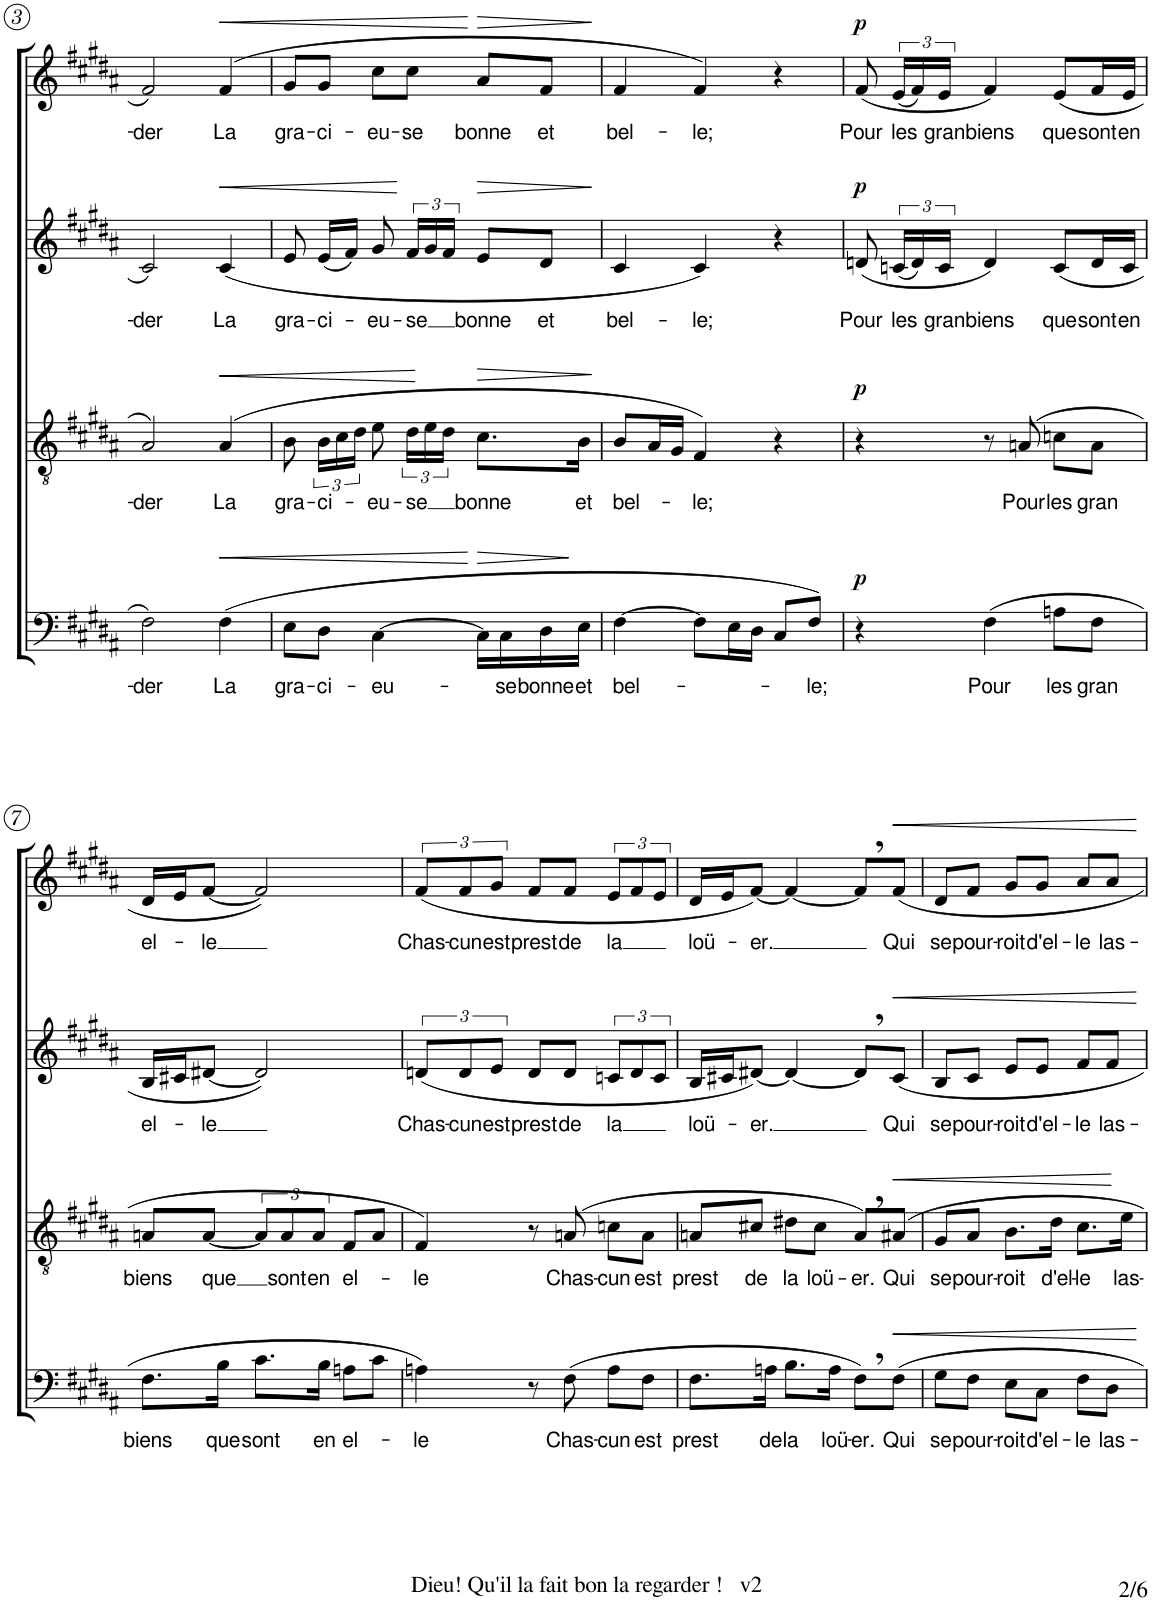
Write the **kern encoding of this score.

**kern	**text	**dynam	**kern	**text	**dynam	**kern	**text	**dynam	**kern	**text	**dynam
*part4	*part4	*part4	*part3	*part3	*part3	*part2	*part2	*part2	*part1	*part1	*part1
*staff4	*staff4	*staff4	*staff3	*staff3	*staff3	*staff2	*staff2	*staff2	*staff1	*staff1	*staff1
*I"Bass	*	*	*I"Tenor	*	*	*I"Alto	*	*	*I"Soprano	*	*
!!LO:PB:g=z
*clefF4	*	*	*clefGv2	*	*	*clefG2	*	*	*clefG2	*	*
*Trd7c12	*	*	*	*	*	*	*	*	*	*	*
*k[f#c#g#d#a#]	*	*	*k[f#c#g#d#a#]	*	*	*k[f#c#g#d#a#]	*	*	*k[f#c#g#d#a#]	*	*
*B:	*	*	*B:	*	*	*B:	*	*	*B:	*	*
*M3/4	*	*	*M3/4	*	*	*M3/4	*	*	*M3/4	*	*
=3	=3	=3	=3	=3	=3	=3	=3	=3	=3	=3	=3
!	!LO:LY:b	!	!	!LO:LY:b	!	!	!LO:LY:b	!	!	!LO:LY:b	!
2F#\	-der	.	2A#/	-der	.	2c#/	-der	.	2f#/	-der	.
!	!LO:LY:b	!LO:HP:b	!	!LO:LY:b	!LO:HP:b	!	!LO:LY:b	!LO:HP:b	!	!LO:LY:b	!LO:HP:b
(4F#\	La	<	(4A#/	La	<	(4c#/	La	<	(4f#/	La	<
=4	=4	=4	=4	=4	=4	=4	=4	=4	=4	=4	=4
!	!LO:LY:b	!	!	!LO:LY:b	!	!	!LO:LY:b	!	!	!LO:LY:b	!
8E\L	gra-	.	8B\	gra-	.	8e/	gra-	.	8g#/L	gra-	.
!	!LO:LY:b	!	!	!LO:LY:b	!	!	!LO:LY:b	!	!	!LO:LY:b	!
8D#\J	-ci-	.	24B\LL	-ci-	.	(16e/LL	-ci-	.	8g#/J	-ci-	.
.	.	.	24c#\	.	.	.	.	.	.	.	.
.	.	.	.	.	.	16f#/JJ)	.	.	.	.	.
.	.	.	24d#\JJ	.	.	.	.	.	.	.	.
!	!LO:LY:b	!	!	!LO:LY:b	!	!	!LO:LY:b	!	!	!LO:LY:b	!
[>4C#\	-eu-	.	8e\	-eu-	.	8g#/	-eu-	.	8cc#\L	-eu-	.
!	!	!	!	!LO:LY:b	!	!	!LO:LY:b	!	!	!LO:LY:b	!
.	.	.	24d#\LL	-se	.	24f#/LL	-se	[	8cc#\J	-se	.
.	.	.	24e\	.	[	24g#/	.	.	.	.	.
.	.	.	24d#\JJ	.	.	24f#/JJ	.	.	.	.	.
!	!	!LO:HP:b	!	!LO:LY:b	!LO:HP:b	!	!LO:LY:b	!LO:HP:b	!	!LO:LY:b	!LO:HP:n=1:b
16C#\LL]	.	>	8.c#\L	bonne	>	8e/L	bonne	>	8a#/L	bonne	[ >
!	!LO:LY:b	!	!	!	!	!	!	!	!	!	!
16C#\	-se	.	.	.	.	.	.	.	.	.	.
!	!LO:LY:b	!	!	!	!	!	!LO:LY:b	!	!	!LO:LY:b	!
16D#\	bonne	.	.	.	.	8d#/J	et	.	8f#/J	et	.
!	!LO:LY:b	!	!	!LO:LY:b	!	!	!	!	!	!	!
16E\JJ	et	[	16B\Jk	et	.	.	.	.	.	.	.
.	.	.	.	.	]	.	.	]	.	.	]
=5	=5	=5	=5	=5	=5	=5	=5	=5	=5	=5	=5
!	!LO:LY:b	!	!	!LO:LY:b	!	!	!LO:LY:b	!	!	!LO:LY:b	!
[4F#\	bel-	.	8B/L	bel-	.	4c#/	bel-	.	4f#/	bel-	.
.	.	.	16A#/L	.	.	.	.	.	.	.	.
.	.	.	16G#/JJ	.	.	.	.	.	.	.	.
!	!	!	!	!LO:LY:b	!	!	!LO:LY:b	!	!	!LO:LY:b	!
8F#\L]	.	.	4F#/)	-le;	.	4c#/)	-le;	.	4f#/)	-le;	.
16E\L	.	.	.	.	.	.	.	.	.	.	.
16D#\JJ	.	.	.	.	.	.	.	.	.	.	.
8C#/L	.	.	4r	.	.	4r	.	.	4r	.	.
!	!LO:LY:b	!	!	!	!	!	!	!	!	!	!
8F#/J)	-le;	.	.	.	.	.	.	.	.	.	.
=6	=6	=6	=6	=6	=6	=6	=6	=6	=6	=6	=6
!	!	!LO:DY:a	!	!	!LO:DY:a	!	!LO:LY:b	!LO:DY:a	!	!LO:LY:b	!LO:DY:a
4r	.	p	4r	.	p	(8dn/	Pour	p	(8f#/	Pour	p
!	!	!	!	!	!	!	!LO:LY:b	!	!	!LO:LY:b	!
.	.	.	.	.	.	(24cn/LL	les	.	(24e/LL	les	.
.	.	.	.	.	.	24d/)	.	.	24f#/)	.	.
!	!	!	!	!	!	!	!LO:LY:b	!	!	!LO:LY:b	!
.	.	.	.	.	.	24c/JJ	gran	.	24e/JJ	gran	.
!	!LO:LY:b	!	!	!	!	!	!LO:LY:b	!	!	!LO:LY:b	!
(4F#\	Pour	.	8r	.	.	4d/)	biens	.	4f#/)	biens	.
!	!	!	!	!LO:LY:b	!	!	!	!	!	!	!
.	.	.	(8An/	Pour	.	.	.	.	.	.	.
!	!LO:LY:b	!	!	!LO:LY:b	!	!	!LO:LY:b	!	!	!LO:LY:b	!
8An\L	les	.	8cn\L	les	.	(8c/L	que	.	(8e/L	que	.
!	!LO:LY:b	!	!	!LO:LY:b	!	!	!LO:LY:b	!	!	!LO:LY:b	!
8F#\J	gran	.	8A\J	gran	.	16d/L	sont	.	16f#/L	sont	.
!	!	!	!	!	!	!	!LO:LY:b	!	!	!LO:LY:b	!
.	.	.	.	.	.	16c/JJ	en	.	16e/JJ	en	.
!!LO:LB:g=z
=7	=7	=7	=7	=7	=7	=7	=7	=7	=7	=7	=7
!	!LO:LY:b	!	!	!LO:LY:b	!	!	!LO:LY:b	!	!	!LO:LY:b	!
8.F#\L	biens	.	8An/L	biens	.	16B/LL	el-	.	16d#/LL	el-	.
.	.	.	.	.	.	16c#X/J	.	.	16e/J	.	.
!	!	!	!	!LO:LY:b	!	!	!LO:LY:b	!	!	!LO:LY:b	!
.	.	.	[8A/J	que	.	[8d#X/J	-le	.	[8f#/J	-le	.
!	!LO:LY:b	!	!	!	!	!	!	!	!	!	!
16B\Jk	que	.	.	.	.	.	.	.	.	.	.
!	!LO:LY:b	!	!	!	!	!	!	!	!	!	!
8.c#\L	sont	.	12A/L]	.	.	2d#/])	.	.	2f#/])	.	.
!	!	!	!	!LO:LY:b	!	!	!	!	!	!	!
.	.	.	12A/	sont	.	.	.	.	.	.	.
!	!	!	!	!LO:LY:b	!	!	!	!	!	!	!
.	.	.	12A/J	en	.	.	.	.	.	.	.
!	!LO:LY:b	!	!	!	!	!	!	!	!	!	!
16B\Jk	en	.	.	.	.	.	.	.	.	.	.
!	!LO:LY:b	!	!	!LO:LY:b	!	!	!	!	!	!	!
8An\L	el-	.	8F#/L	el-	.	.	.	.	.	.	.
8c#\J	.	.	8A/J	.	.	.	.	.	.	.	.
=8	=8	=8	=8	=8	=8	=8	=8	=8	=8	=8	=8
!	!LO:LY:b	!	!	!LO:LY:b	!	!	!LO:LY:b	!	!	!LO:LY:b	!
4An\)	-le	.	4F#/)	-le	.	(12dn/L	Chas-	.	(12f#/L	Chas-	.
!	!	!	!	!	!	!	!LO:LY:b	!	!	!LO:LY:b	!
.	.	.	.	.	.	12d/	-cun	.	12f#/	-cun	.
!	!	!	!	!	!	!	!LO:LY:b	!	!	!LO:LY:b	!
.	.	.	.	.	.	12e/J	est	.	12g#/J	est	.
!	!	!	!	!	!	!	!LO:LY:b	!	!	!LO:LY:b	!
8r	.	.	8r	.	.	8d/L	prest	.	8f#/L	prest	.
!	!LO:LY:b	!	!	!LO:LY:b	!	!	!LO:LY:b	!	!	!LO:LY:b	!
(8F#\	Chas-	.	(8An/	Chas-	.	8d/J	de	.	8f#/J	de	.
!	!LO:LY:b	!	!	!LO:LY:b	!	!	!LO:LY:b	!	!	!LO:LY:b	!
8A\L	-cun	.	8cn\L	-cun	.	12cn/L	la	.	12e/L	la	.
.	.	.	.	.	.	12d/	.	.	12f#/	.	.
!	!LO:LY:b	!	!	!LO:LY:b	!	!	!	!	!	!	!
8F#\J	est	.	8A\J	est	.	.	.	.	.	.	.
.	.	.	.	.	.	12c/J	.	.	12e/J	.	.
=9	=9	=9	=9	=9	=9	=9	=9	=9	=9	=9	=9
!	!LO:LY:b	!	!	!LO:LY:b	!	!	!LO:LY:b	!	!	!LO:LY:b	!
8.F#\L	prest	.	8An/L	prest	.	16B/LL	loü-	.	16d#/LL	loü-	.
.	.	.	.	.	.	16c#X/J	.	.	16e/J	.	.
!	!	!	!	!LO:LY:b	!	!	!LO:LY:b	!	!	!LO:LY:b	!
.	.	.	8c#X/J	de	.	[8d#X/J)	-er.	.	[8f#/J)	-er.	.
!	!LO:LY:b	!	!	!	!	!	!	!	!	!	!
16An\Jk	de	.	.	.	.	.	.	.	.	.	.
!	!LO:LY:b	!	!	!LO:LY:b	!	!	!	!	!	!	!
8.B\L	la	.	8d#X\L	la	.	4d#/_	.	.	4f#/_	.	.
!	!	!	!	!LO:LY:b	!	!	!	!	!	!	!
.	.	.	8c#\J	loü-	.	.	.	.	.	.	.
!	!LO:LY:b	!	!	!	!	!	!	!	!	!	!
16A\Jk	loü-	.	.	.	.	.	.	.	.	.	.
!	!LO:LY:b	!	!	!LO:LY:b	!	!	!	!	!	!	!
8F#,\L)	-er.	.	8A,/L)	-er.	.	8d#,/L]	.	.	8f#,/L]	.	.
!	!LO:LY:b	!	!	!LO:LY:b	!LO:HP:b	!	!LO:LY:b	!LO:HP:b	!	!LO:LY:b	!LO:HP:b
8F#\J	Qui	.	8A#X/J	Qui	<	8c#/J	Qui	<	8f#/J	Qui	<
=10	=10	=10	=10	=10	=10	=10	=10	=10	=10	=10	=10
!	!LO:LY:b	!	!	!LO:LY:b	!	!	!LO:LY:b	!	!	!LO:LY:b	!
8G#\L	se	.	8G#/L	se	.	8B/L	se	.	8d#/L	se	.
!	!LO:LY:b	!	!	!LO:LY:b	!	!	!LO:LY:b	!	!	!LO:LY:b	!
8F#\J	pour-	.	8A#/J	pour-	.	8c#/J	pour-	.	8f#/J	pour-	.
!	!LO:LY:b	!	!	!LO:LY:b	!	!	!LO:LY:b	!	!	!LO:LY:b	!
8E\L	-roit	.	8.B\L	-roit	.	8e/L	-roit	.	8g#/L	-roit	.
!	!LO:LY:b	!	!	!	!	!	!LO:LY:b	!	!	!LO:LY:b	!
8C#\J	d'el-	.	.	.	.	8e/J	d'el-	.	8g#/J	d'el-	.
!	!	!	!	!LO:LY:b	!	!	!	!	!	!	!
.	.	.	16d#\Jk	d'el-	.	.	.	.	.	.	.
!	!LO:LY:b	!	!	!LO:LY:b	!	!	!LO:LY:b	!	!	!LO:LY:b	!
8F#\L	-le	.	8.c#\L	-le	.	8f#/L	-le	.	8a#/L	-le	.
!	!LO:LY:b	!	!	!	!	!	!LO:LY:b	!	!	!LO:LY:b	!
8D#\J	las-	.	.	.	.	8f#/J	las-	.	8a#/J	las-	.
!	!	!	!	!LO:LY:b	!	!	!	!	!	!	!
.	.	.	16e\Jk	las-	[	.	.	.	.	.	.
.	.	]	.	.	.	.	.	[	.	.	[
=	=	=	=	=	=	=	=	=	=	=	=
*-	*-	*-	*-	*-	*-	*-	*-	*-	*-	*-	*-
